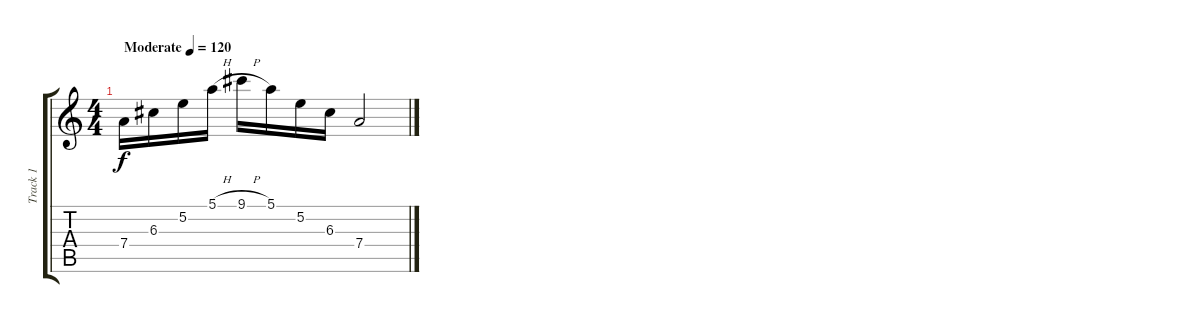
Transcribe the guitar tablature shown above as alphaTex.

\track ("Track 1" "Track 1") {instrument acousticguitarsteel}
\staff {score tabs}
\tuning (E4 B3 G3 D3 A2 E2) {hide}
\ts (4 4)
\tempo (120 "Moderate")
\clef g2
\ks c
7.4.16{dy f instrument acousticguitarsteel} 6.3.16 5.2.16 5.1{h}.16 9.1{h}.16 5.1.16 5.2.16 6.3.16 7.4.2
